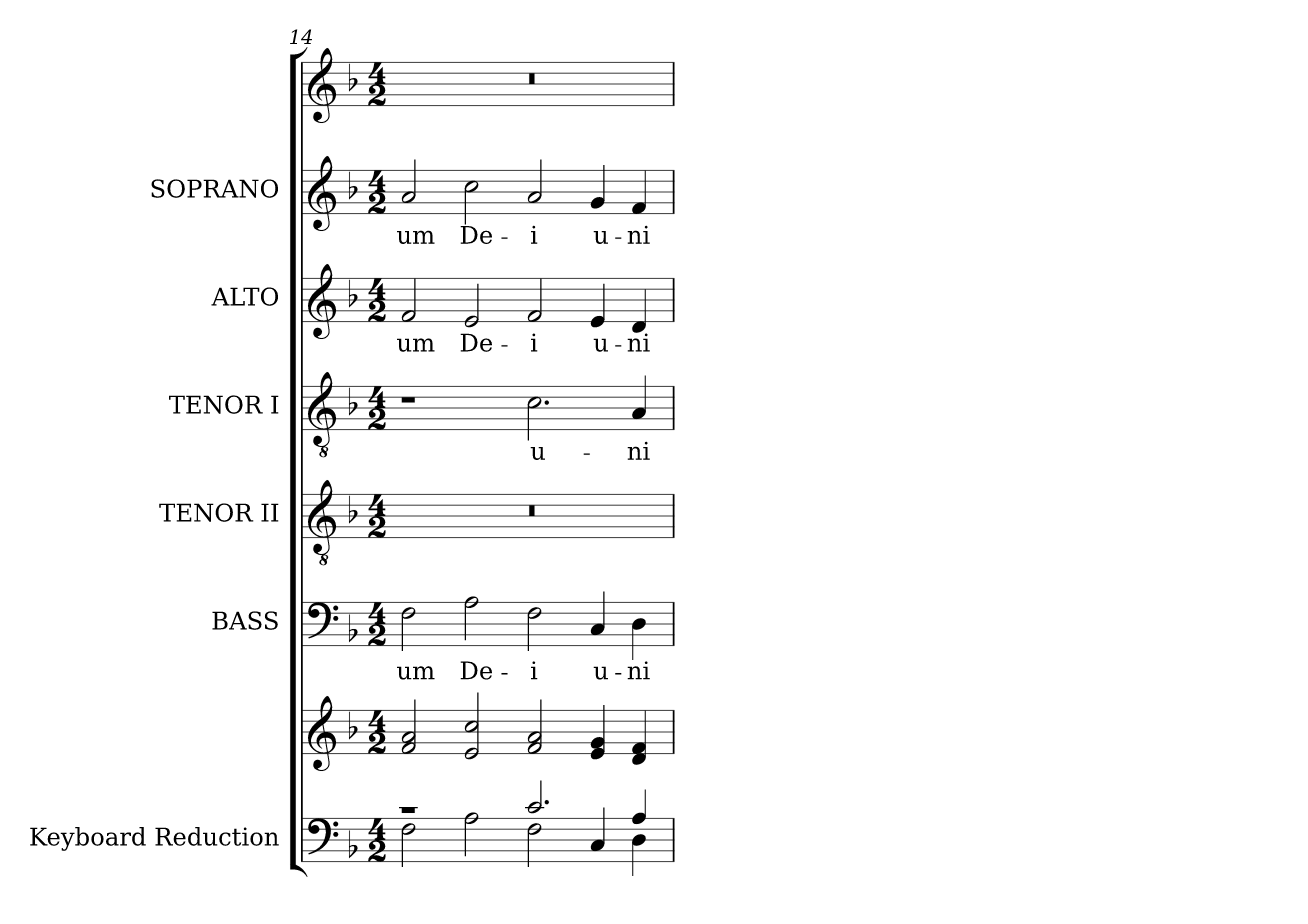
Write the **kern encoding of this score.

**kern	**kern	**kern	**text	**kern	**kern	**text	**kern	**text	**kern	**text	**kern
*part7	*part7	*part6	*part6	*part5	*part4	*part4	*part3	*part3	*part2	*part2	*part1
*staff8	*staff7	*staff6	*staff6	*staff5	*staff4	*staff4	*staff3	*staff3	*staff2	*staff2	*staff1
*I"Keyboard Reduction	*	*I"BASS	*	*I"TENOR II	*I"TENOR I	*	*I"ALTO	*	*I"SOPRANO	*	*
*I'Reduc.	*	*I'B.	*	*I'T. II	*I'T. I	*	*I'A.	*	*I'S.	*	*
*clefF4	*clefG2	*clefF4	*	*clefGv2	*clefGv2	*	*clefG2	*	*clefG2	*	*clefG2
*	*	*	*	*ITrd7c12	*ITrd7c12	*	*	*	*	*	*
*k[b-]	*k[b-]	*k[b-]	*	*k[b-]	*k[b-]	*	*k[b-]	*	*k[b-]	*	*k[b-]
*F:	*F:	*F:	*	*F:	*F:	*	*F:	*	*F:	*	*F:
*M4/2	*M4/2	*M4/2	*	*M4/2	*M4/2	*	*M4/2	*	*M4/2	*	*M4/2
=14	=14	=14	=14	=14	=14	=14	=14	=14	=14	=14	=14
*^	*	*	*	*	*	*	*	*	*	*	*
!	!	!	!	!LO:LY:b:color=#000000	!LO:N:vis=1	!	!	!	!	!	!	!
!	!	!	!	!	!	!	!	!	!LO:LY:b:color=#000000	!	!	!
!	!	!	!	!	!	!	!	!	!	!	!LO:LY:b:color=#000000	!LO:N:vis=1
1r	2Fi\	2fi/ 2ai	2Fi\	-um	0r	1r	.	2fi/	-um	2ai/	-um	0r
!	!	!	!	!LO:LY:b:color=#000000	!	!	!	!	!	!	!	!
!	!	!	!	!	!	!	!	!	!LO:LY:b:color=#000000	!	!	!
!	!	!	!	!	!	!	!	!	!	!	!LO:LY:b:color=#000000	!
.	2Ai\	2ei/ 2cci	2Ai\	De-	.	.	.	2ei/	De-	2cci\	De-	.
!	!	!	!	!LO:LY:b:color=#000000	!	!	!	!	!	!	!	!
!	!	!	!	!	!	!	!LO:LY:b:color=#000000	!	!	!	!	!
!	!	!	!	!	!	!	!	!	!LO:LY:b:color=#000000	!	!	!
!	!	!	!	!	!	!	!	!	!	!	!LO:LY:b:color=#000000	!
2.ci/	2Fi\	2fi/ 2ai	2Fi\	-i	.	2.Ci\	u-	2fi/	-i	2ai/	-i	.
!	!	!	!	!LO:LY:b:color=#000000	!	!	!	!	!	!	!	!
!	!	!	!	!	!	!	!	!	!LO:LY:b:color=#000000	!	!	!
!	!	!	!	!	!	!	!	!	!	!	!LO:LY:b:color=#000000	!
.	4Ci/	4ei/ 4gi	4Ci/	u-	.	.	.	4ei/	u-	4gi/	u-	.
!	!	!	!	!LO:LY:b:color=#000000	!	!	!	!	!	!	!	!
!	!	!	!	!	!	!	!LO:LY:b:color=#000000	!	!	!	!	!
!	!	!	!	!	!	!	!	!	!LO:LY:b:color=#000000	!	!	!
!	!	!	!	!	!	!	!	!	!	!	!LO:LY:b:color=#000000	!
4Ai/	4Di\	4di/ 4fi	4Di\	-ni-	.	4AAi/	-ni-	4di/	-ni-	4fi/	-ni-	.
*v	*v	*	*	*	*	*	*	*	*	*	*	*
=	=	=	=	=	=	=	=	=	=	=	=
*-	*-	*-	*-	*-	*-	*-	*-	*-	*-	*-	*-
